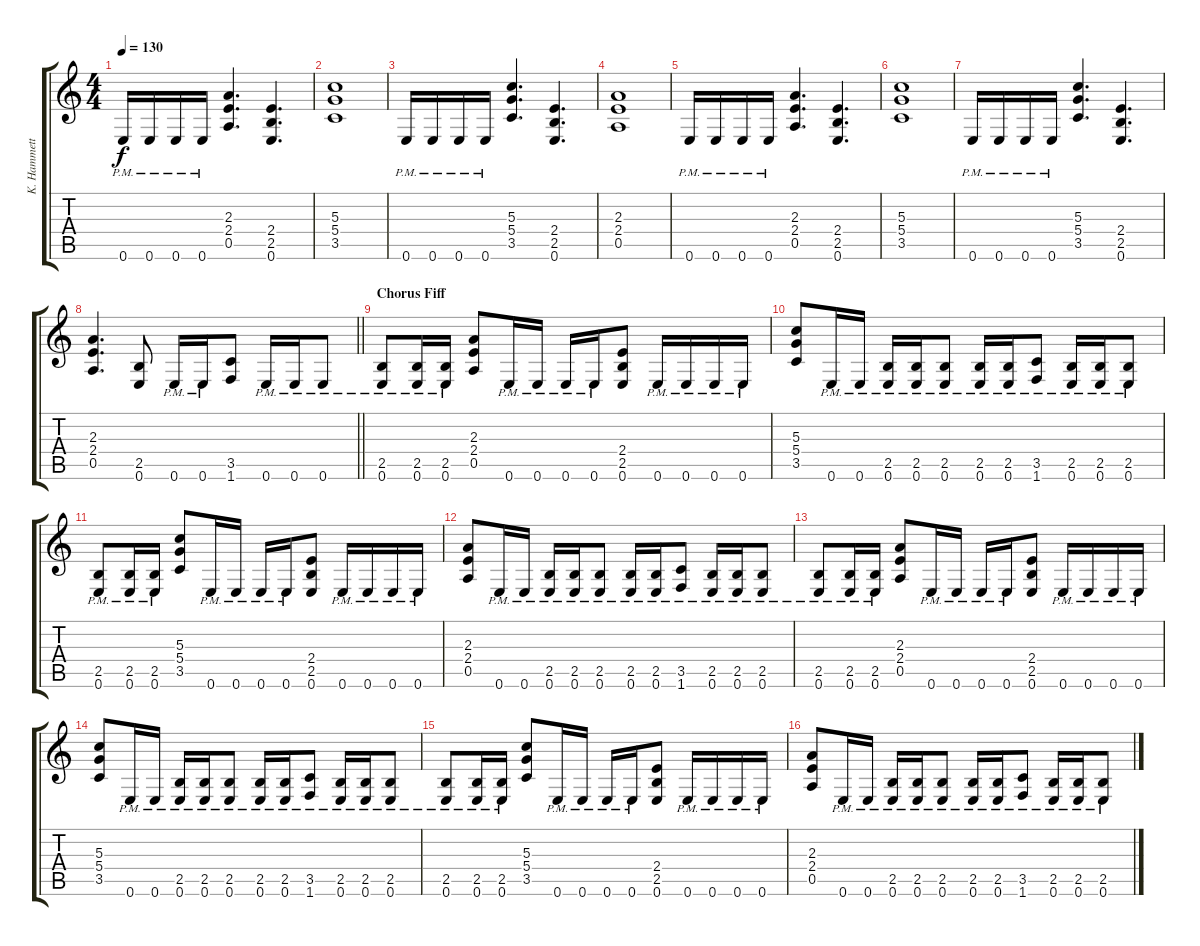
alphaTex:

\track ("K. Hammett (Lead)" "K. Hammett") {instrument distortionguitar}
\staff {score tabs}
\tuning (E4 B3 G3 D3 A2 E2) {hide}
\ts (4 4)
\tempo 130
\clef g2
\ks c
0.6{pm}.16{dy f} 0.6{pm}.16 0.6{pm}.16 0.6{pm}.16 (2.3 2.4 0.5).4{d} (2.4 2.5 0.6).4{d} |
(5.3 5.4 3.5).1 |
0.6{pm}.16 0.6{pm}.16 0.6{pm}.16 0.6{pm}.16 (5.3 5.4 3.5).4{d} (2.4 2.5 0.6).4{d} |
(2.3 2.4 0.5).1 |
0.6{pm}.16 0.6{pm}.16 0.6{pm}.16 0.6{pm}.16 (2.3 2.4 0.5).4{d} (2.4 2.5 0.6).4{d} |
(5.3 5.4 3.5).1 |
0.6{pm}.16 0.6{pm}.16 0.6{pm}.16 0.6{pm}.16 (5.3 5.4 3.5).4{d} (2.4 2.5 0.6).4{d} |
\barLineRight lightlight
(2.3 2.4 0.5).4{d} (2.5 0.6).8 0.6{pm}.16 0.6{pm}.16 (3.5 1.6).8 0.6{pm}.16 0.6{pm}.16 0.6{pm}.8 |
\section ("" "Chorus Fiff")
(2.5{pm} 0.6{pm}).8 (2.5{pm} 0.6{pm}).16 (2.5{pm} 0.6{pm}).16 (2.3 2.4 0.5).8 0.6{pm}.16 0.6{pm}.16 0.6{pm}.16 0.6{pm}.16 (2.4 2.5 0.6).8 0.6{pm}.16 0.6{pm}.16 0.6{pm}.16 0.6{pm}.16 |
(5.3 5.4 3.5).8 0.6{pm}.16 0.6{pm}.16 (2.5{pm} 0.6{pm}).16 (2.5{pm} 0.6{pm}).16 (2.5{pm} 0.6{pm}).8 (2.5{pm} 0.6{pm}).16 (2.5{pm} 0.6{pm}).16 (3.5{pm} 1.6{pm}).8 (2.5{pm} 0.6{pm}).16 (2.5{pm} 0.6{pm}).16 (2.5{pm} 0.6{pm}).8 |
(2.5{pm} 0.6{pm}).8 (2.5{pm} 0.6{pm}).16 (2.5{pm} 0.6{pm}).16 (5.3 5.4 3.5).8 0.6{pm}.16 0.6{pm}.16 0.6{pm}.16 0.6{pm}.16 (2.4 2.5 0.6).8 0.6{pm}.16 0.6{pm}.16 0.6{pm}.16 0.6{pm}.16 |
(2.3 2.4 0.5).8 0.6{pm}.16 0.6{pm}.16 (2.5{pm} 0.6{pm}).16 (2.5{pm} 0.6{pm}).16 (2.5{pm} 0.6{pm}).8 (2.5{pm} 0.6{pm}).16 (2.5{pm} 0.6{pm}).16 (3.5{pm} 1.6{pm}).8 (2.5{pm} 0.6{pm}).16 (2.5{pm} 0.6{pm}).16 (2.5{pm} 0.6{pm}).8 |
(2.5{pm} 0.6{pm}).8 (2.5{pm} 0.6{pm}).16 (2.5{pm} 0.6{pm}).16 (2.3 2.4 0.5).8 0.6{pm}.16 0.6{pm}.16 0.6{pm}.16 0.6{pm}.16 (2.4 2.5 0.6).8 0.6{pm}.16 0.6{pm}.16 0.6{pm}.16 0.6{pm}.16 |
(5.3 5.4 3.5).8 0.6{pm}.16 0.6{pm}.16 (2.5{pm} 0.6{pm}).16 (2.5{pm} 0.6{pm}).16 (2.5{pm} 0.6{pm}).8 (2.5{pm} 0.6{pm}).16 (2.5{pm} 0.6{pm}).16 (3.5{pm} 1.6{pm}).8 (2.5{pm} 0.6{pm}).16 (2.5{pm} 0.6{pm}).16 (2.5{pm} 0.6{pm}).8 |
(2.5{pm} 0.6{pm}).8 (2.5{pm} 0.6{pm}).16 (2.5{pm} 0.6{pm}).16 (5.3 5.4 3.5).8 0.6{pm}.16 0.6{pm}.16 0.6{pm}.16 0.6{pm}.16 (2.4 2.5 0.6).8 0.6{pm}.16 0.6{pm}.16 0.6{pm}.16 0.6{pm}.16 |
(2.3 2.4 0.5).8 0.6{pm}.16 0.6{pm}.16 (2.5{pm} 0.6{pm}).16 (2.5{pm} 0.6{pm}).16 (2.5{pm} 0.6{pm}).8 (2.5{pm} 0.6{pm}).16 (2.5{pm} 0.6{pm}).16 (3.5{pm} 1.6{pm}).8 (2.5{pm} 0.6{pm}).16 (2.5{pm} 0.6{pm}).16 (2.5{pm} 0.6{pm}).8
